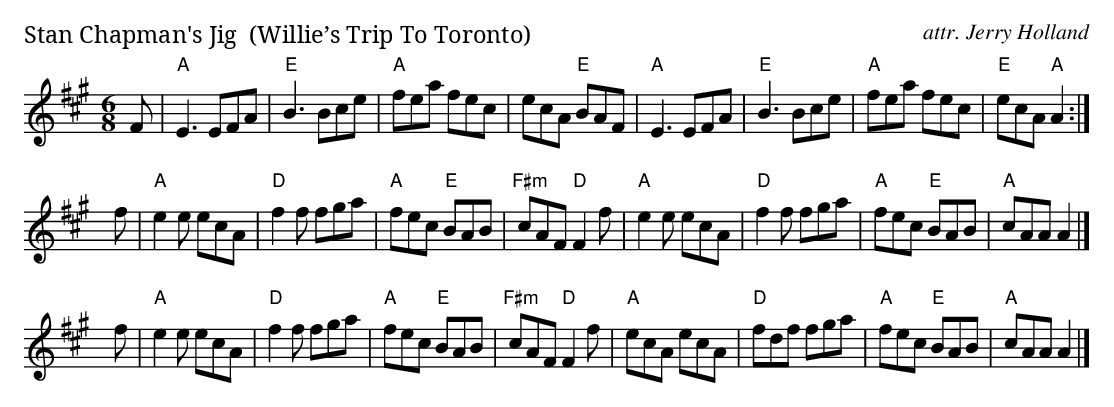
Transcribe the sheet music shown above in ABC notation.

X:1
P: Stan Chapman's Jig  (Willie’s Trip To Toronto)
O: attr. Jerry Holland
M: 6/8
L: 1/8
K: A
   F \
| "A"E3 EFA | "E"B3 Bce | "A"fea fec | ecA "E"BAF \
| "A"E3 EFA | "E"B3 Bce | "A"fea fec | "E"ecA "A"A2 :|
y  f \
| "A"e2e ecA | "D"f2f fga | "A"fec "E"BAB | "F#m"cAF "D"F2f \
| "A"e2e ecA | "D"f2f fga | "A"fec "E"BAB | "A"cAA A2 |]
y  f \
| "A"e2e ecA | "D"f2f fga | "A"fec "E"BAB | "F#m"cAF "D"F2f \
| "A"ecA ecA | "D"fdf fga | "A"fec "E"BAB | "A"cAA A2 |]
